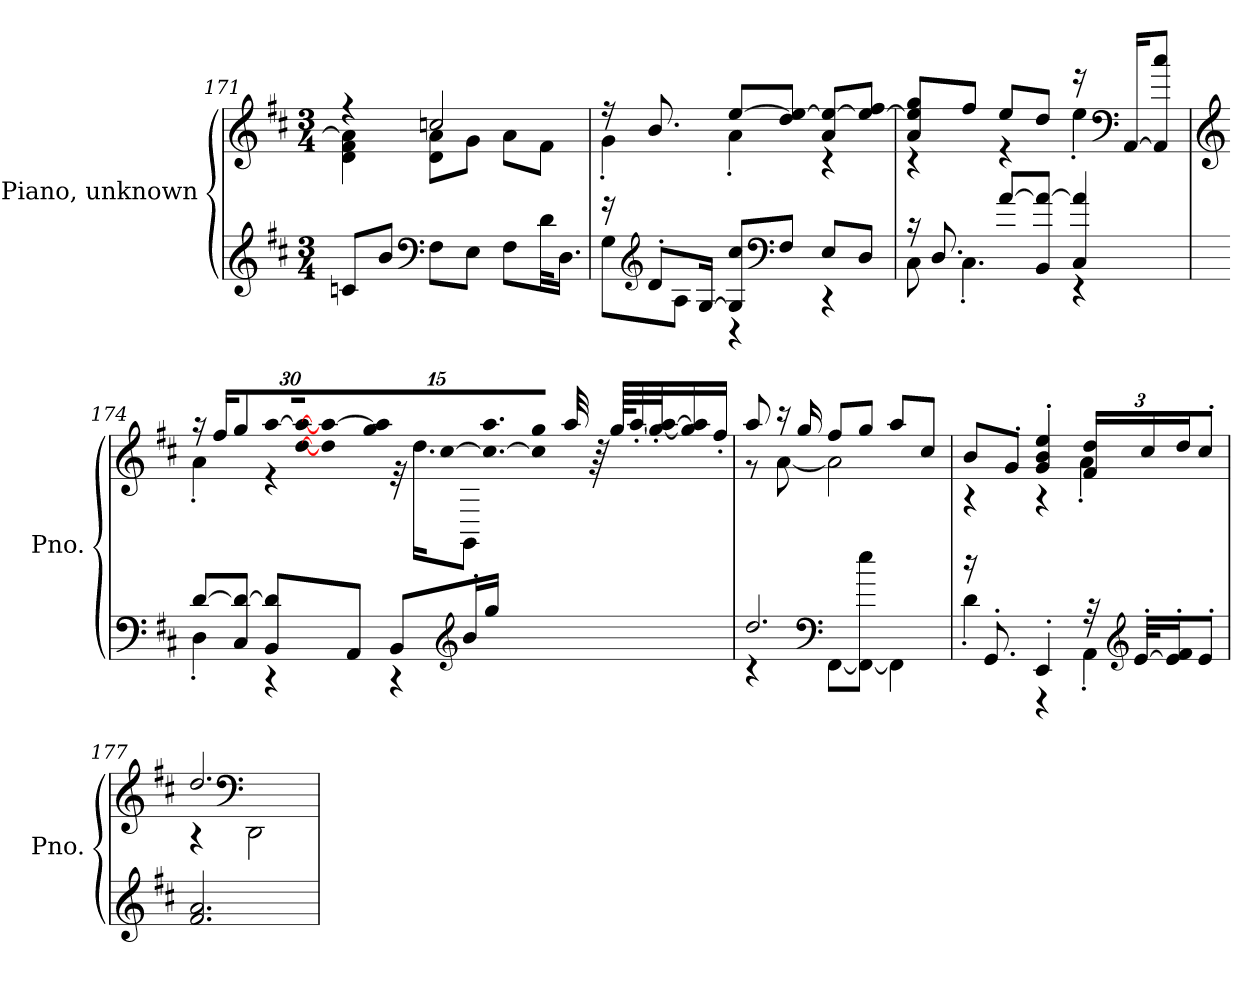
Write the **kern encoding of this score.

**kern	**kern
*part1	*part1
*staff2	*staff1
*I"Piano, unknown	*
*I'Pno.	*
*clefG2	*clefG2
*k[f#c#]	*k[f#c#]
*M3/4	*M3/4
=171	=171
*	*^
8cn/L	4r	4d\ 4f#\ 4a\]
8b/J	.	.
*clefF4	*	*
8F#\L	2ccn/	8d\ 8a\L
8E\J	.	8g\J
8F#\L	.	8a\L
32d\KL	.	8f#\J
16.D\JJ	.	.
=172	=172	=172
*^	*	*
16r	8G\L	16r	4g'\
*clefG2	*	*	*
8d'/L	.	8.b/	.
.	8A\J	.	.
[16G/Jk	.	.	.
8G/] 8cc#/L	4r	[8ee/L	4a'\
*clefF4	*	*	*
8F#/J	.	8dd/ 8ee/_J	.
8E/L	4r	8a/ 8ee/_L	4r
8D/J	.	8ee/_ 8ff#/J	.
!!LO:LB:g=z	!!
=173	=173	=173	=173
16r	8C#\	8a/ 8ee/] 8gg/L	4r
8.D/	.	.	.
.	4.C#'\	8ff#/J	.
[8a/L	.	8ee/L	4r
8BB/ 8a/_J	.	8dd/J	.
4C#/ 4a/]	4r	16r	4ee'\
*	*	*clefF4	*
.	.	[16AA/KL	.
.	.	8AA/] 8cc#/J	.
=174	=174	=174	=174
*	*	*clefG2	*
[8d/L	4D'\	16r	4a'\
.	.	16ff#/KL	.
8C#/ 8d/_J	.	8gg/	.
*	*	*Xbrackettup	*
!	!	!LO:N:vis=64	!
8BB/ 8d/]L	4r	[960%17aa/LLL	4r
!	!	!LO:N:vis=64	!
.	.	[960%17dd/ 960%17aa/_JJ	.
.	.	1920ryy	.
!	!	!LO:N:vis=16	!
.	.	1920%137dd/] 1920%137aa/_	.
!	!	!LO:N:vis=32	!
.	.	640%23gg/ 640%23aa/]L	.
8AA/J	.	.	.
!	!	!LO:N:vis=64	!
.	.	[960%17cc#/K	.
!	!	!LO:N:vis=32.	!
.	.	1920%103cc#/_ 1920%103aa/	.
!	!	!LO:N:vis=32	!
.	.	640%23cc#/] 640%23gg/JJJ	.
8BB/L	4r	.	32r
.	.	32aa/	.
.	.	.	16.dd\KL
.	.	64r	.
.	.	64gg/KLLL	.
.	.	[32aa'/	.
.	.	[32gg/' 32aa/_'J	.
*clefG2	*	*	*
16b'/L	.	.	8GG\J
.	.	16gg/] 16aa/]	.
16gg/JJ	.	.	.
.	.	16ff#'/JJ	.
1920ryy	1920ryy	.	1920ryy
!!LO:LB:g=z	!!
=175	=175	=175	=175
2.dd/	4r	8aa/	8r
.	.	16r	[8a\
.	.	16gg/	.
*clefF4	*	*	*
.	[8FF#\L	8ff#/L	2a\]
.	8FF#\_ 8ee\J	8gg/J	.
.	4FF#\]	8aa/L	.
.	.	8cc#/J	.
=176	=176	=176	=176
16r	4d'\	8b/L	4r
8.GG'/	.	.	.
.	.	8g'/J	.
4EE'/	4r	4g/' 4b/' 4ee/'	4r
32r	4AA'\	24f#/ 24dd/LL	4a'\
*clefG2	*	*	*
[32e'/KLL	.	.	.
.	.	24cc#/	.
16e/]' 16f#/'J	.	.	.
.	.	24dd/J	.
8e'/J	.	8cc#'/J	.
*v	*v	*	*
=177	=177	=177
2.f#/ 2.a/	2.dd/	4r
*	*clefF4	*
.	.	2DD\
*	*v	*v
=	=
*-	*-
